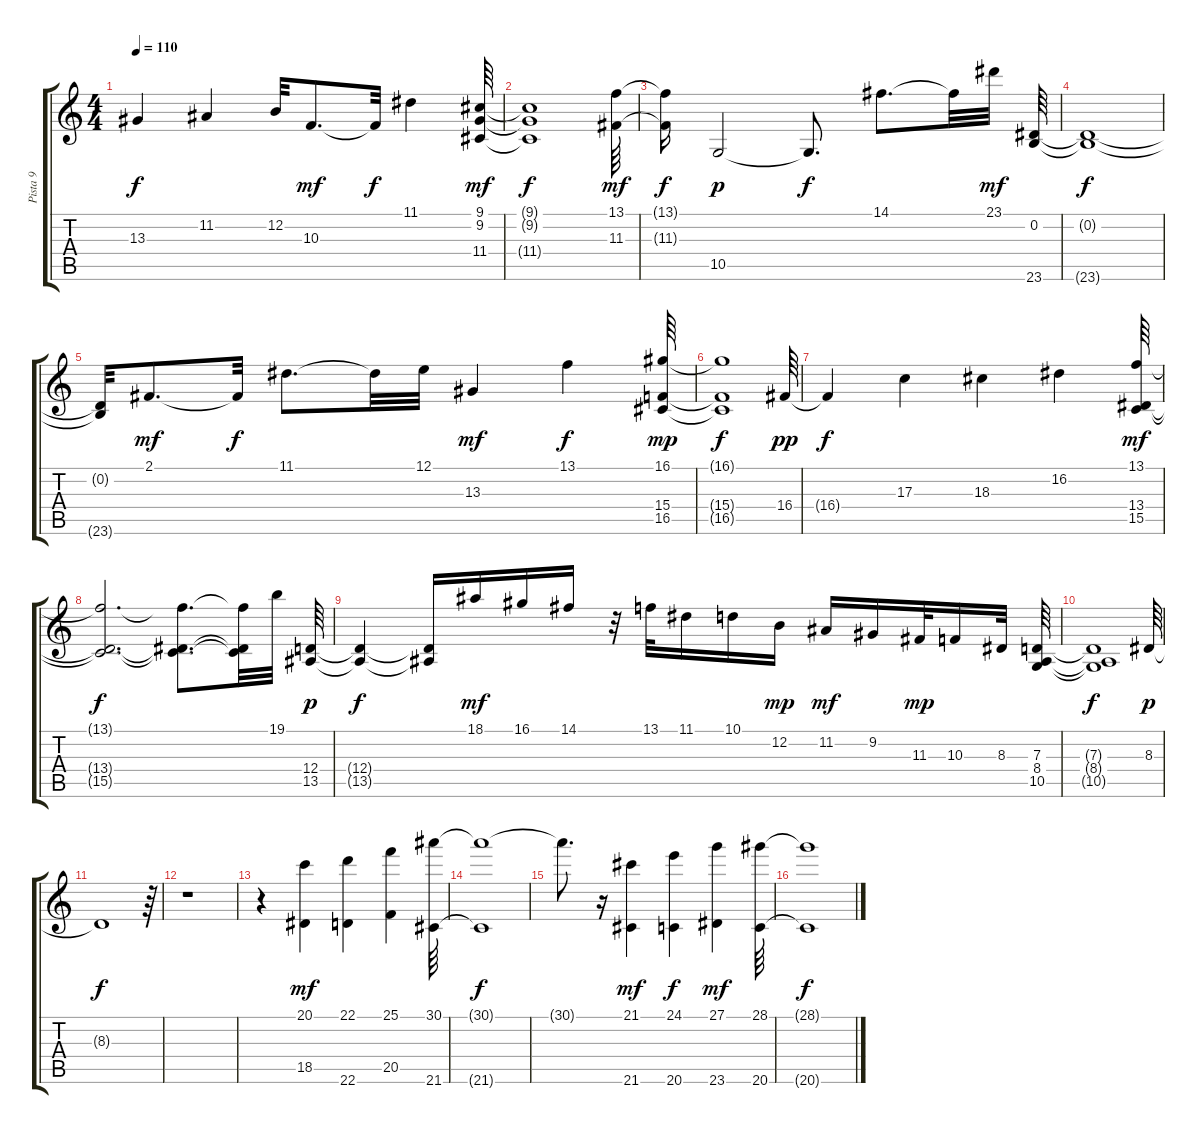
\track ("Pista 9" "Pista 9") {solo instrument stringensemble2}
\staff {score tabs}
\tuning (E4 B3 G3 D3 A2 E2) {hide}
\ts (4 4)
\tempo 110
\clef g2
\ks c
13.3{t}.4{dy f} 11.2.4 12.2.32 10.3.8{d dy mf} 10.3{t}.32{dy f} 11.1.4 (9.1 9.2 11.4).64{dy mf} |
(9.1{t} 9.2{t} 11.4{t}).1{dy f} (13.1 11.3).64{dy mf} |
(13.1{t} 11.3{t}).16{dy f} 10.5.2{dy p} 10.5{t}.8{d dy f} 14.1.8{d} 14.1{t}.32 23.1.32{dy mf} (0.2 23.6).64 |
(0.2{t} 23.6{t}).1{dy f} |
(0.2{t} 23.6{t}).32 2.1.8{d dy mf} 2.1{t}.32{dy f} 11.1.8{d} 11.1{t}.32 12.1.32 13.3.4{dy mf} 13.1.4{dy f} (16.1 15.4 16.5).64{dy mp} |
(16.1{t} 15.4{t} 16.5{t}).1{dy f} 16.4.64{dy pp} |
16.4{t}.4{dy f} 17.3.4 18.3.4 16.2.4 (13.1 13.4 15.5).64{dy mf} |
(13.1{t} 13.4{t} 15.5{t}).2{d dy f} (13.1{t} 13.4{t} 15.5{t}).8{d} (13.1{t} 13.4{t} 15.5{t}).32 19.1.32 (12.4 13.5).64{dy p} |
(12.4{t} 13.5{t}).4{dy f} (12.4{t} 13.5{t}).16 18.1.16{dy mf} 16.1.16 14.1.16 r.32 13.1.32 11.1.16 10.1.16 12.2.16{dy mp} 11.2.16{dy mf} 9.2.16 11.3.32{dy mp} 10.3.16 8.3.32 (7.3 8.4 10.5).64 |
(7.3{t} 8.4{t} 10.5{t}).1{dy f} 8.3.64{dy p} |
8.3{t}.1{dy f} r.64 |
r.1 |
r.4 (20.1 18.5).4{dy mf} (22.1 22.6).4 (25.1 20.5).4 (30.1 21.6).64 |
(30.1{t} 21.6{t}).1{dy f} |
30.1{t}.8{d} r.16 (21.1 21.6).4{dy mf} (24.1 20.6).4{dy f} (27.1 23.6).4{dy mf} (28.1 20.6).64 |
(28.1{t} 20.6{t}).1{dy f}
